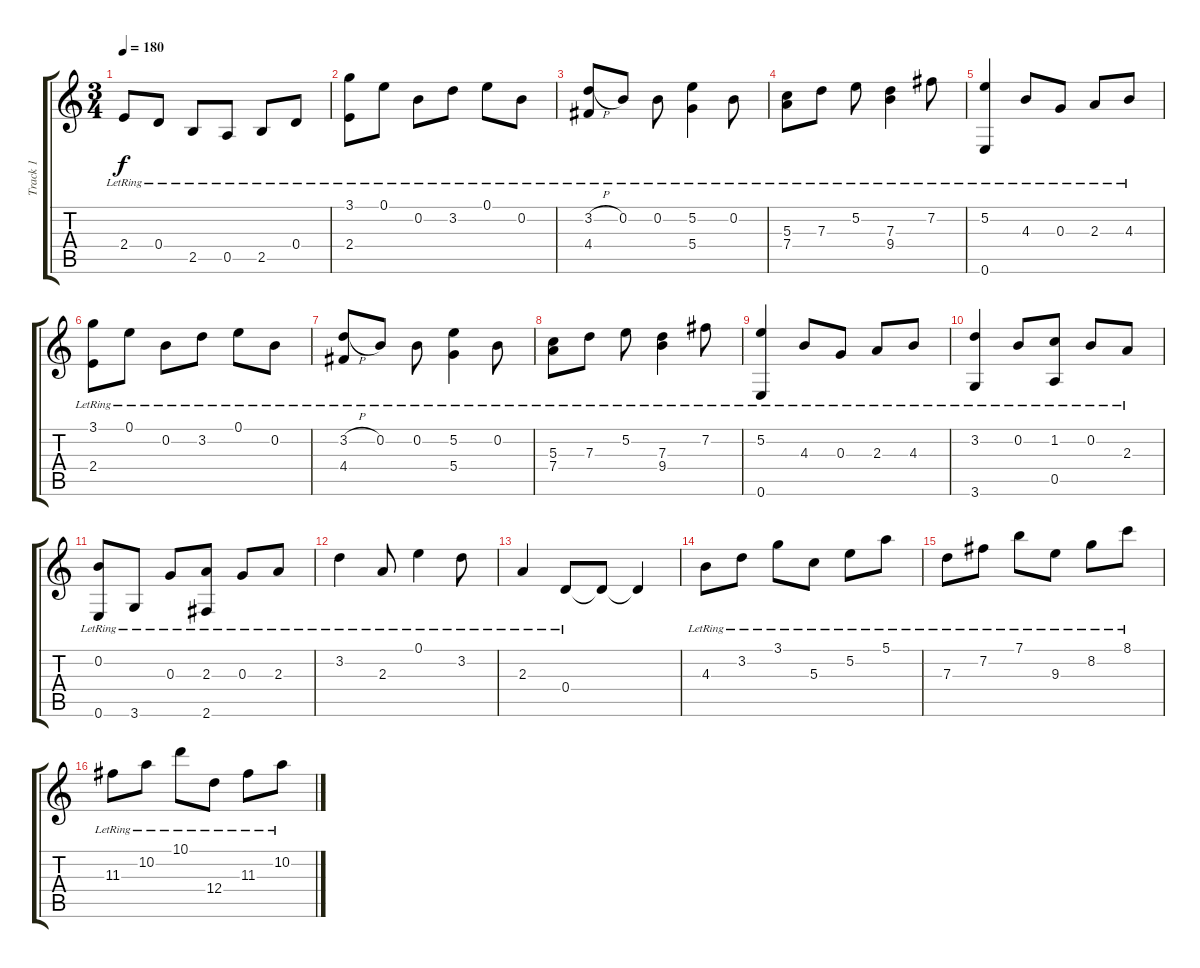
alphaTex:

\track ("Track 1" "Track 1") {instrument acousticguitarsteel}
\staff {score tabs}
\tuning (E4 B3 G3 D3 A2 E2) {hide}
\ts (3 4)
\tempo 180
\clef g2
\ks c
2.4{lr}.8{dy f} 0.4{lr}.8 2.5{lr}.8 0.5{lr}.8 2.5{lr}.8 0.4{lr}.8 |
(3.1{lr} 2.4{lr}).8 0.1{lr}.8 0.2{lr}.8 3.2{lr}.8 0.1{lr}.8 0.2{lr}.8 |
(3.2{h lr} 4.4{lr}).8 0.2{lr}.8 0.2{lr}.8 (5.2{lr} 5.4{lr}).4 0.2{lr}.8 |
(5.3{lr} 7.4{lr}).8 7.3{lr}.8 5.2{lr}.8 (7.3{lr} 9.4{lr}).4 7.2{lr}.8 |
(5.2{lr} 0.6{lr}).4 4.3{lr}.8 0.3{lr}.8 2.3{lr}.8 4.3{lr}.8 |
(3.1{lr} 2.4{lr}).8 0.1{lr}.8 0.2{lr}.8 3.2{lr}.8 0.1{lr}.8 0.2{lr}.8 |
(3.2{h lr} 4.4{lr}).8 0.2{lr}.8 0.2{lr}.8 (5.2{lr} 5.4{lr}).4 0.2{lr}.8 |
(5.3{lr} 7.4{lr}).8 7.3{lr}.8 5.2{lr}.8 (7.3{lr} 9.4{lr}).4 7.2{lr}.8 |
(5.2{lr} 0.6{lr}).4 4.3{lr}.8 0.3{lr}.8 2.3{lr}.8 4.3{lr}.8 |
(3.2{lr} 3.6{lr}).4 0.2{lr}.8 (1.2{lr} 0.5{lr}).8 0.2{lr}.8 2.3{lr}.8 |
(0.2{lr} 0.6{lr}).8 3.6{lr}.8 0.3{lr}.8 (2.3{lr} 2.6{lr}).8 0.3{lr}.8 2.3{lr}.8 |
3.2{lr}.4 2.3{lr}.8 0.1{lr}.4 3.2{lr}.8 |
2.3{lr}.4 0.4{lr}.8 0.4{t}.8 0.4{t}.4 |
4.3{lr}.8 3.2{lr}.8 3.1{lr}.8 5.3{lr}.8 5.2{lr}.8 5.1{lr}.8 |
7.3{lr}.8 7.2{lr}.8 7.1{lr}.8 9.3{lr}.8 8.2{lr}.8 8.1{lr}.8 |
11.3{lr}.8 10.2{lr}.8 10.1{lr}.8 12.4{lr}.8 11.3{lr}.8 10.2{lr}.8
